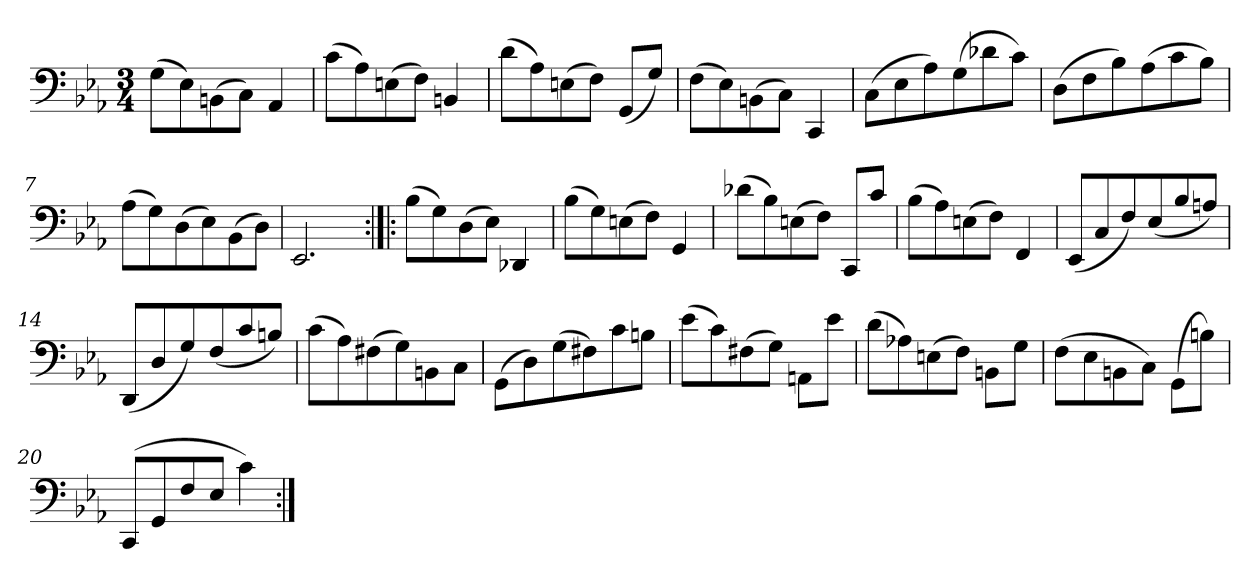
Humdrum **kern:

**kern
*part1
*staff1
*clefF4
*k[b-e-a-]
*M3/4
=1
(8GL
8E-)
(8BBn
8CJ)
4AA-
=2
(8cL
8A-)
(8En
8FJ)
4BBn
=3
(8dL
8A-)
(8En
8FJ)
(8GGL
8GJ)
=4
(8FL
8E-)
(8BBn
8CJ)
4CC
=5
(8CL
8E-
8A-)
(8G
8d-X
8cJ)
=6
(8DL
8F
8B-)
(8A-
8c
8B-J)
=7
(8A-L
8G)
(8D
8E-)
(8BB-
8DJ)
=8
2.EE-
=9:|!|:
(8B-L
8G)
(8D
8E-J)
4DD-X
=10
(8B-L
8G)
(8En
8FJ)
4GG
=11
(8d-XL
8B-)
(8En
8FJ)
8CCL
8cJ
=12
(8B-L
8A-)
(8En
8FJ)
4FF
=13
(8EE-L
8C
8F)
(8E-
8B-
8AnJ)
=14
(8DDL
8D
8G)
(8F
8c
8BnJ)
=15
(8cL
8A-)
(8F#X
8G)
8BBn
8CJ
=16
(8GGL
8D)
(8G
8F#X)
8c
8BnJ
=17
(8e-L
8c)
(8F#X
8GJ)
8AAnL
8e-J
=18
(8dL
8A-X)
(8En
8FJ)
8BBnL
8GJ
=19
(8FL
8E-
8BBn
8CJ)
(8GGL
8BnJ)
=20
(8CCL
8GG
8F
8E-J
4c)
=:|!
*-
